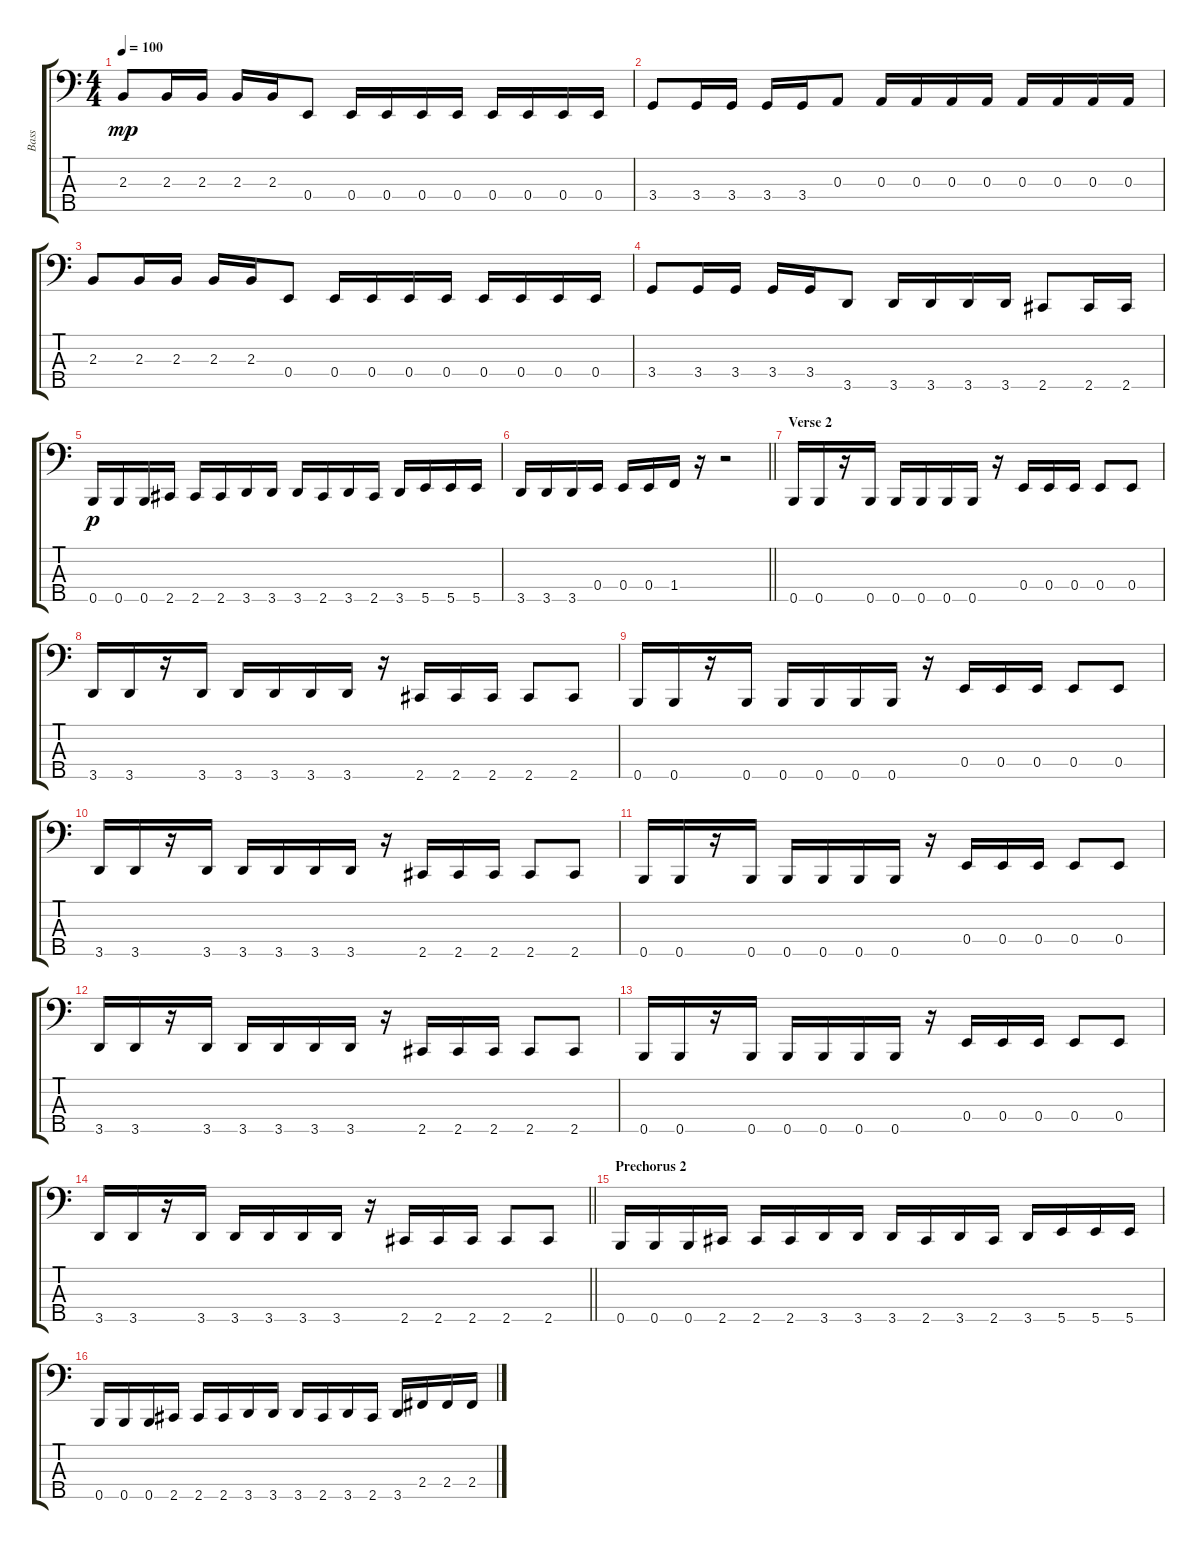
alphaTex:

\track ("Bass" "Bass") {instrument slapbass1}
\staff {score tabs}
\tuning (G2 D2 A1 E1 B0) {hide}
\ts (4 4)
\tempo 100
\clef f4
\ks c
2.3.8{dy mp} 2.3.16 2.3.16 2.3.16 2.3.16 0.4.8 0.4.16 0.4.16 0.4.16 0.4.16 0.4.16 0.4.16 0.4.16 0.4.16 |
3.4.8 3.4.16 3.4.16 3.4.16 3.4.16 0.3.8 0.3.16 0.3.16 0.3.16 0.3.16 0.3.16 0.3.16 0.3.16 0.3.16 |
2.3.8 2.3.16 2.3.16 2.3.16 2.3.16 0.4.8 0.4.16 0.4.16 0.4.16 0.4.16 0.4.16 0.4.16 0.4.16 0.4.16 |
3.4.8 3.4.16 3.4.16 3.4.16 3.4.16 3.5.8 3.5.16 3.5.16 3.5.16 3.5.16 2.5.8 2.5.16 2.5.16 |
0.5.16{dy p} 0.5.16 0.5.16 2.5.16 2.5.16 2.5.16 3.5.16 3.5.16 3.5.16 2.5.16 3.5.16 2.5.16 3.5.16 5.5.16 5.5.16 5.5.16 |
\barLineRight lightlight
3.5.16 3.5.16 3.5.16 0.4.16 0.4.16 0.4.16 1.4.16 r.16 r.2 |
\section ("" "Verse 2")
0.5.16 0.5.16 r.16 0.5.16 0.5.16 0.5.16 0.5.16 0.5.16 r.16 0.4.16 0.4.16 0.4.16 0.4.8 0.4.8 |
3.5.16 3.5.16 r.16 3.5.16 3.5.16 3.5.16 3.5.16 3.5.16 r.16 2.5.16 2.5.16 2.5.16 2.5.8 2.5.8 |
0.5.16 0.5.16 r.16 0.5.16 0.5.16 0.5.16 0.5.16 0.5.16 r.16 0.4.16 0.4.16 0.4.16 0.4.8 0.4.8 |
3.5.16 3.5.16 r.16 3.5.16 3.5.16 3.5.16 3.5.16 3.5.16 r.16 2.5.16 2.5.16 2.5.16 2.5.8 2.5.8 |
0.5.16 0.5.16 r.16 0.5.16 0.5.16 0.5.16 0.5.16 0.5.16 r.16 0.4.16 0.4.16 0.4.16 0.4.8 0.4.8 |
3.5.16 3.5.16 r.16 3.5.16 3.5.16 3.5.16 3.5.16 3.5.16 r.16 2.5.16 2.5.16 2.5.16 2.5.8 2.5.8 |
0.5.16 0.5.16 r.16 0.5.16 0.5.16 0.5.16 0.5.16 0.5.16 r.16 0.4.16 0.4.16 0.4.16 0.4.8 0.4.8 |
\barLineRight lightlight
3.5.16 3.5.16 r.16 3.5.16 3.5.16 3.5.16 3.5.16 3.5.16 r.16 2.5.16 2.5.16 2.5.16 2.5.8 2.5.8 |
\section ("" "Prechorus 2")
0.5.16 0.5.16 0.5.16 2.5.16 2.5.16 2.5.16 3.5.16 3.5.16 3.5.16 2.5.16 3.5.16 2.5.16 3.5.16 5.5.16 5.5.16 5.5.16 |
0.5.16 0.5.16 0.5.16 2.5.16 2.5.16 2.5.16 3.5.16 3.5.16 3.5.16 2.5.16 3.5.16 2.5.16 3.5.16 2.4.16 2.4.16 2.4.16
